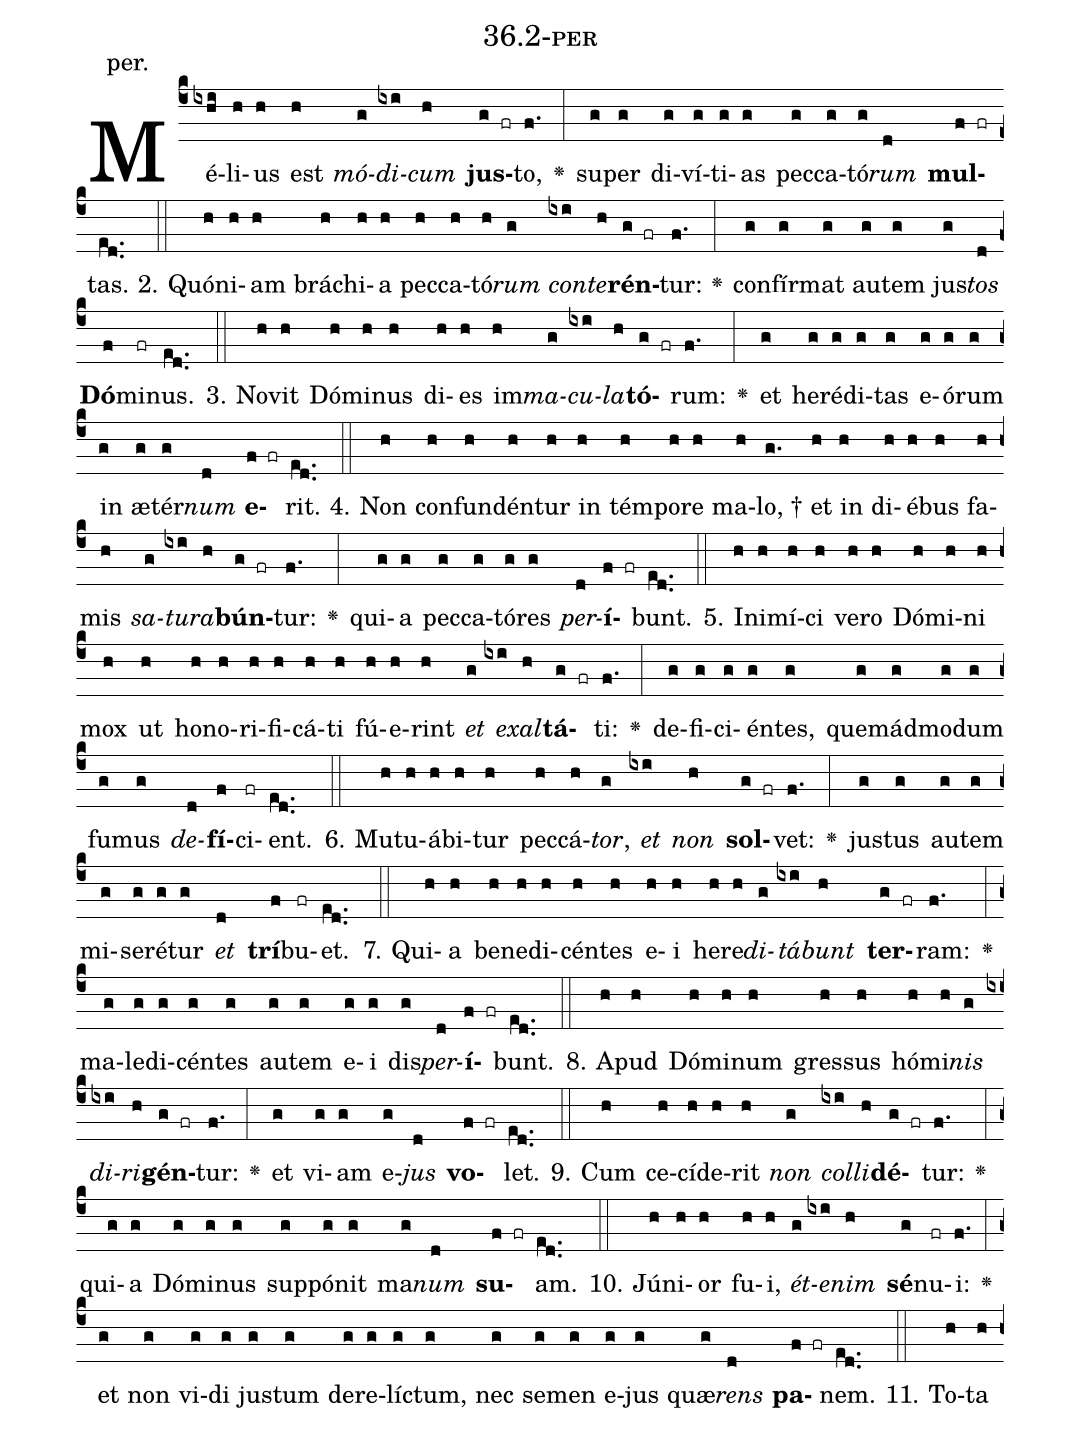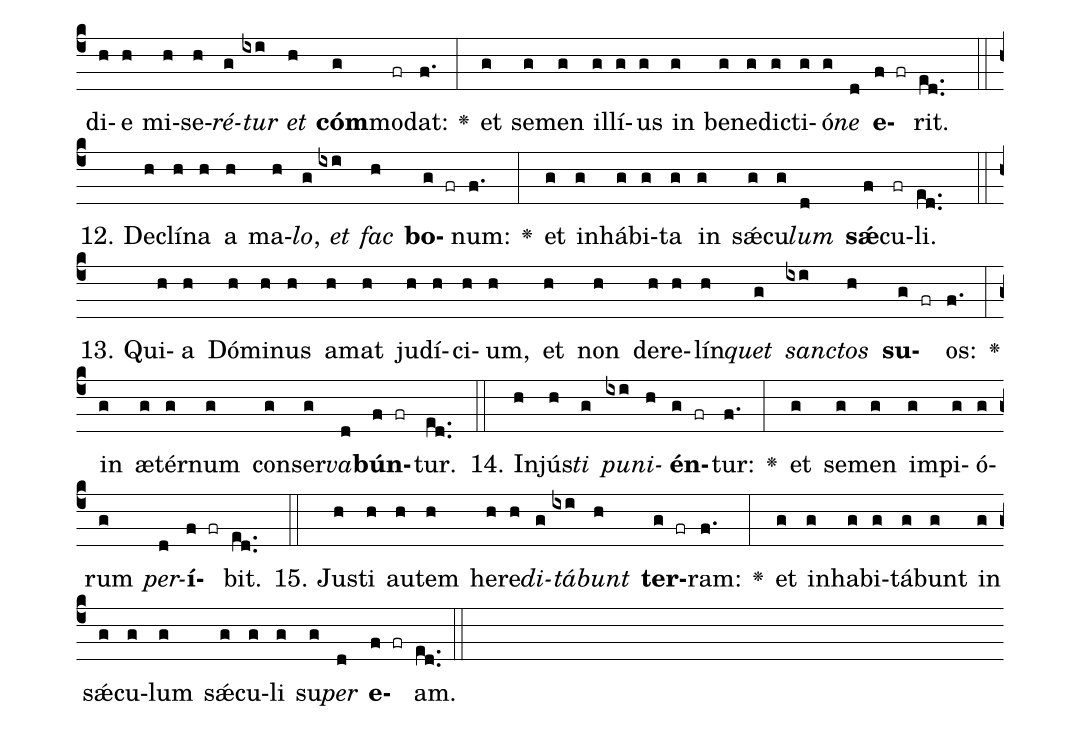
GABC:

name: 36.2-per;
annotation: per.;
%%
(c4)Mé(ixhi)li(h)us(h) est(h) <i>mó</i>(g)<i>di</i>(ixi)<i>cum</i>(h) <b>jus</b>(g fr)to,(f.) <v>\greheightstar</v>(:) su(g)per(g) di(g)ví(g)ti(g)as(g) pec(g)ca(g)tó(g)<i>rum</i>(d) <b>mul</b>(f fr)tas.(ed..) (::)
2. Quón(h)i(h)am(h) brá(h)chi(h)a(h) pec(h)ca(h)tó(h)<i>rum</i>(g) <i>con</i>(ixi)<i>te</i>(h)<b>rén</b>(g fr)tur:(f.) <v>\greheightstar</v>(:) con(g)fír(g)mat(g) au(g)tem(g) jus(g)<i>tos</i>(d) <b>Dó</b>(f)mi(fr)nus.(ed..) (::)
3. No(h)vit(h) Dó(h)mi(h)nus(h) di(h)es(h) im(h)<i>ma</i>(g)<i>cu</i>(ixi)<i>la</i>(h)<b>tó</b>(g fr)rum:(f.) <v>\greheightstar</v>(:) et(g) he(g)ré(g)di(g)tas(g) e(g)ó(g)rum(g) in(g) æ(g)tér(g)<i>num</i>(d) <b>e</b>(f fr)rit.(ed..) (::)
4. Non(h) con(h)fun(h)dén(h)tur(h) in(h) tém(h)po(h)re(h) ma(h)lo, †(g.) et(h) in(h) di(h)é(h)bus(h) fa(h)mis(h) <i>sa</i>(g)<i>tu</i>(ixi)<i>ra</i>(h)<b>bún</b>(g fr)tur:(f.) <v>\greheightstar</v>(:) qui(g)a(g) pec(g)ca(g)tó(g)res(g) <i>per</i>(d)<b>í</b>(f fr)bunt.(ed..) (::)
5. In(h)i(h)mí(h)ci(h) ve(h)ro(h) Dó(h)mi(h)ni(h) mox(h) ut(h) ho(h)no(h)ri(h)fi(h)cá(h)ti(h) fú(h)e(h)rint(h) <i>et</i>(g) <i>ex</i>(ixi)<i>al</i>(h)<b>tá</b>(g fr)ti:(f.) <v>\greheightstar</v>(:) de(g)fi(g)ci(g)én(g)tes,(g) quem(g)ád(g)mo(g)dum(g) fu(g)mus(g) <i>de</i>(d)<b>fí</b>(f)ci(fr)ent.(ed..) (::)
6. Mu(h)tu(h)á(h)bi(h)tur(h) pec(h)cá(h)<i>tor</i>,(g) <i>et</i>(ixi) <i>non</i>(h) <b>sol</b>(g fr)vet:(f.) <v>\greheightstar</v>(:) jus(g)tus(g) au(g)tem(g) mi(g)se(g)ré(g)tur(g) <i>et</i>(d) <b>trí</b>(f)bu(fr)et.(ed..) (::)
7. Qui(h)a(h) be(h)ne(h)di(h)cén(h)tes(h) e(h)i(h) he(h)re(h)<i>di</i>(g)<i>tá</i>(ixi)<i>bunt</i>(h) <b>ter</b>(g fr)ram:(f.) <v>\greheightstar</v>(:) ma(g)le(g)di(g)cén(g)tes(g) au(g)tem(g) e(g)i(g) dis(g)<i>per</i>(d)<b>í</b>(f fr)bunt.(ed..) (::)
8. A(h)pud(h) Dó(h)mi(h)num(h) gres(h)sus(h) hó(h)mi(h)<i>nis</i>(g) <i>di</i>(ixi)<i>ri</i>(h)<b>gén</b>(g fr)tur:(f.) <v>\greheightstar</v>(:) et(g) vi(g)am(g) e(g)<i>jus</i>(d) <b>vo</b>(f fr)let.(ed..) (::)
9. Cum(h) ce(h)cí(h)de(h)rit(h) <i>non</i>(g) <i>col</i>(ixi)<i>li</i>(h)<b>dé</b>(g fr)tur:(f.) <v>\greheightstar</v>(:) qui(g)a(g) Dó(g)mi(g)nus(g) sup(g)pó(g)nit(g) ma(g)<i>num</i>(d) <b>su</b>(f fr)am.(ed..) (::)
10. Jú(h)ni(h)or(h) fu(h)i,(h) <i>ét</i>(g)<i>e</i>(ixi)<i>nim</i>(h) <b>sé</b>(g)nu(fr)i:(f.) <v>\greheightstar</v>(:) et(g) non(g) vi(g)di(g) jus(g)tum(g) de(g)re(g)líc(g)tum,(g) nec(g) se(g)men(g) e(g)jus(g) quæ(g)<i>rens</i>(d) <b>pa</b>(f fr)nem.(ed..) (::)
11. To(h)ta(h) di(h)e(h) mi(h)se(h)<i>ré</i>(g)<i>tur</i>(ixi) <i>et</i>(h) <b>cóm</b>(g)mo(fr)dat:(f.) <v>\greheightstar</v>(:) et(g) se(g)men(g) il(g)lí(g)us(g) in(g) be(g)ne(g)dic(g)ti(g)ó(g)<i>ne</i>(d) <b>e</b>(f fr)rit.(ed..) (::)
12. De(h)clí(h)na(h) a(h) ma(h)<i>lo</i>,(g) <i>et</i>(ixi) <i>fac</i>(h) <b>bo</b>(g fr)num:(f.) <v>\greheightstar</v>(:) et(g) in(g)há(g)bi(g)ta(g) in(g) sǽ(g)cu(g)<i>lum</i>(d) <b>sǽ</b>(f)cu(fr)li.(ed..) (::)
13. Qui(h)a(h) Dó(h)mi(h)nus(h) a(h)mat(h) ju(h)dí(h)ci(h)um,(h) et(h) non(h) de(h)re(h)lín(h)<i>quet</i>(g) <i>sanc</i>(ixi)<i>tos</i>(h) <b>su</b>(g fr)os:(f.) <v>\greheightstar</v>(:) in(g) æ(g)tér(g)num(g) con(g)ser(g)<i>va</i>(d)<b>bún</b>(f fr)tur.(ed..) (::)
14. In(h)jús(h)<i>ti</i>(g) <i>pu</i>(ixi)<i>ni</i>(h)<b>én</b>(g fr)tur:(f.) <v>\greheightstar</v>(:) et(g) se(g)men(g) im(g)pi(g)ó(g)rum(g) <i>per</i>(d)<b>í</b>(f fr)bit.(ed..) (::)
15. Jus(h)ti(h) au(h)tem(h) he(h)re(h)<i>di</i>(g)<i>tá</i>(ixi)<i>bunt</i>(h) <b>ter</b>(g fr)ram:(f.) <v>\greheightstar</v>(:) et(g) in(g)ha(g)bi(g)tá(g)bunt(g) in(g) sǽ(g)cu(g)lum(g) sǽ(g)cu(g)li(g) su(g)<i>per</i>(d) <b>e</b>(f fr)am.(ed..) (::)
